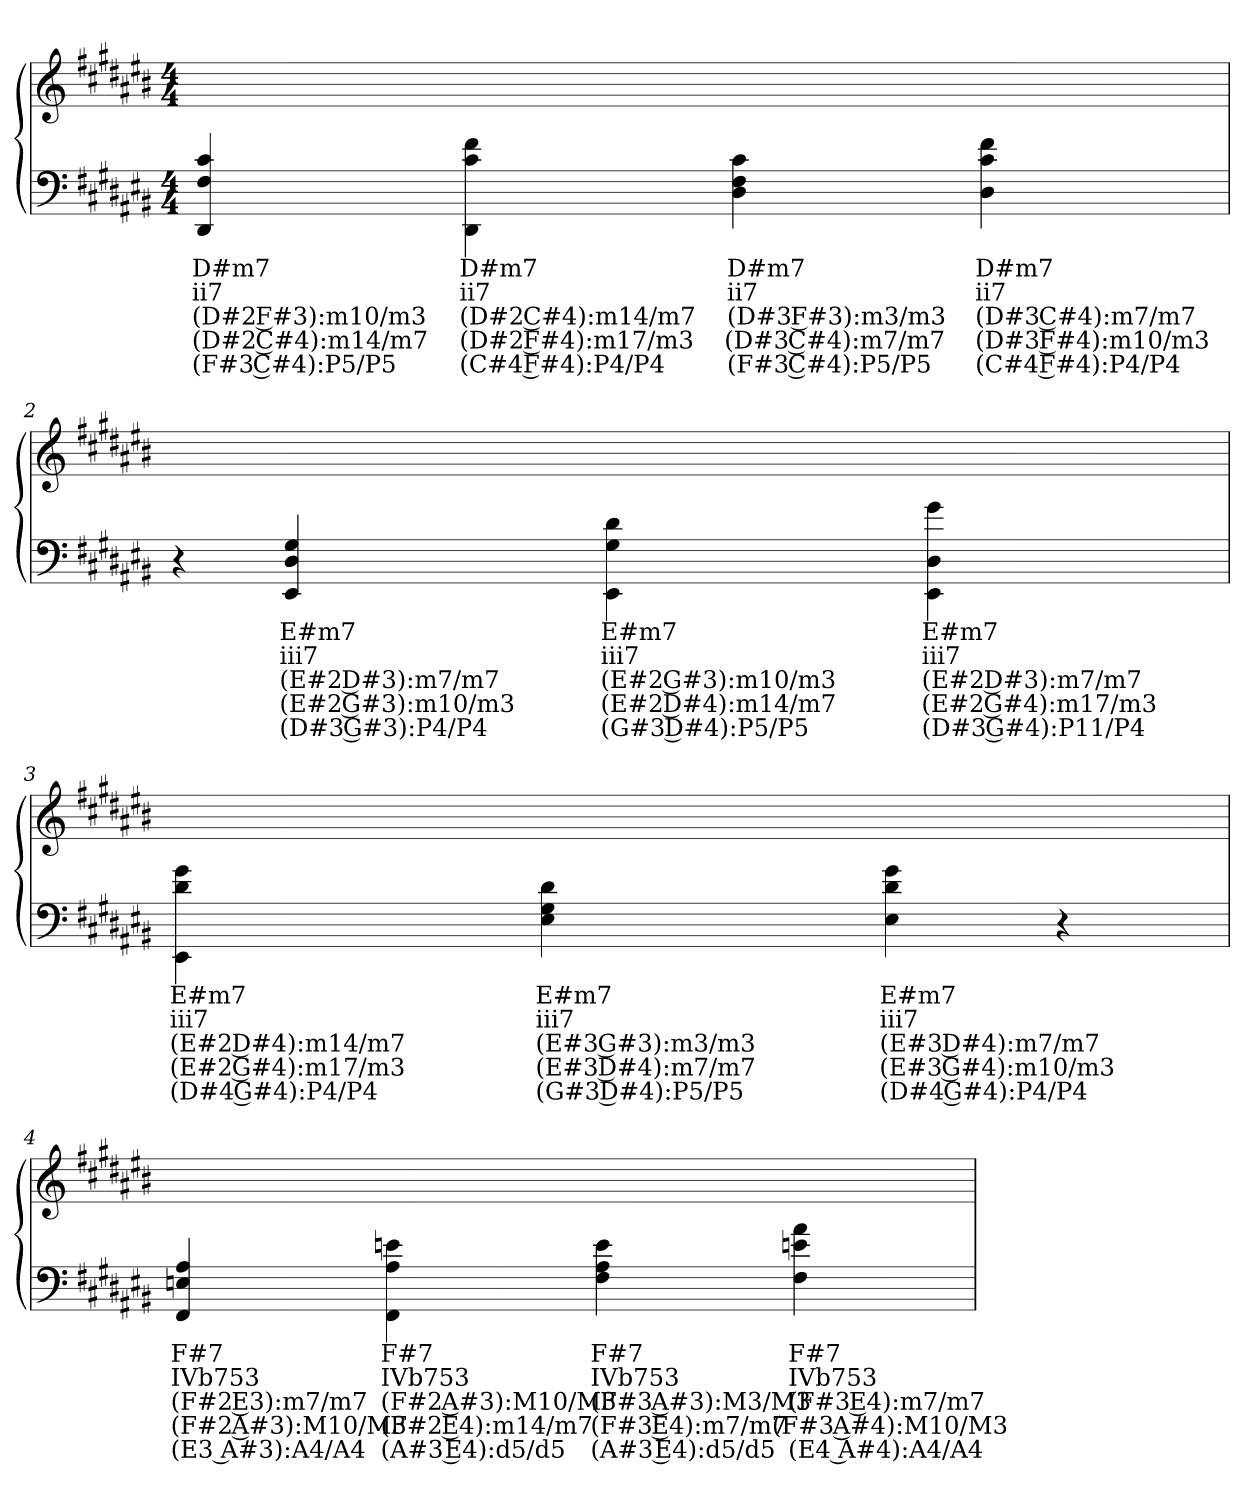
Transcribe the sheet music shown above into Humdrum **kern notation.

**kern	**text	**text	**text	**text	**text	**kern
*part2	*part2	*part2	*part2	*part2	*part2	*part1
*staff2	*staff2	*staff2	*staff2	*staff2	*staff2	*staff1
*clefF4	*	*	*	*	*	*clefG2
*k[f#c#g#d#a#e#b#]	*	*	*	*	*	*k[f#c#g#d#a#e#b#]
*C#:	*	*	*	*	*	*C#:
*M4/4	*	*	*	*	*	*M4/4
*MM60	*	*	*	*	*	*MM60
=1	=1	=1	=1	=1	=1	=1
4DD# 4F# 4c#	D#m7	ii7	(D#2 F#3):m10/m3	(D#2 C#4):m14/m7	(F#3 C#4):P5/P5	1ryy
4DD# 4c# 4f#	D#m7	ii7	(D#2 C#4):m14/m7	(D#2 F#4):m17/m3	(C#4 F#4):P4/P4	.
4D# 4F# 4c#	D#m7	ii7	(D#3 F#3):m3/m3	(D#3 C#4):m7/m7	(F#3 C#4):P5/P5	.
4D# 4c# 4f#	D#m7	ii7	(D#3 C#4):m7/m7	(D#3 F#4):m10/m3	(C#4 F#4):P4/P4	.
=2	=2	=2	=2	=2	=2	=2
4r	.	.	.	.	.	1ryy
4EE# 4D# 4G#	E#m7	iii7	(E#2 D#3):m7/m7	(E#2 G#3):m10/m3	(D#3 G#3):P4/P4	.
4EE# 4G# 4d#	E#m7	iii7	(E#2 G#3):m10/m3	(E#2 D#4):m14/m7	(G#3 D#4):P5/P5	.
4EE# 4D# 4g#	E#m7	iii7	(E#2 D#3):m7/m7	(E#2 G#4):m17/m3	(D#3 G#4):P11/P4	.
=3	=3	=3	=3	=3	=3	=3
4EE# 4d# 4g#	E#m7	iii7	(E#2 D#4):m14/m7	(E#2 G#4):m17/m3	(D#4 G#4):P4/P4	1ryy
4E# 4G# 4d#	E#m7	iii7	(E#3 G#3):m3/m3	(E#3 D#4):m7/m7	(G#3 D#4):P5/P5	.
4E# 4d# 4g#	E#m7	iii7	(E#3 D#4):m7/m7	(E#3 G#4):m10/m3	(D#4 G#4):P4/P4	.
4r	.	.	.	.	.	.
=4	=4	=4	=4	=4	=4	=4
4FF# 4En 4A#	F#7	IVb753	(F#2 E3):m7/m7	(F#2 A#3):M10/M3	(E3 A#3):A4/A4	1ryy
4FF# 4A# 4en	F#7	IVb753	(F#2 A#3):M10/M3	(F#2 E4):m14/m7	(A#3 E4):d5/d5	.
4F# 4A# 4e	F#7	IVb753	(F#3 A#3):M3/M3	(F#3 E4):m7/m7	(A#3 E4):d5/d5	.
4F# 4en 4a#	F#7	IVb753	(F#3 E4):m7/m7	(F#3 A#4):M10/M3	(E4 A#4):A4/A4	.
=	=	=	=	=	=	=
*-	*-	*-	*-	*-	*-	*-
